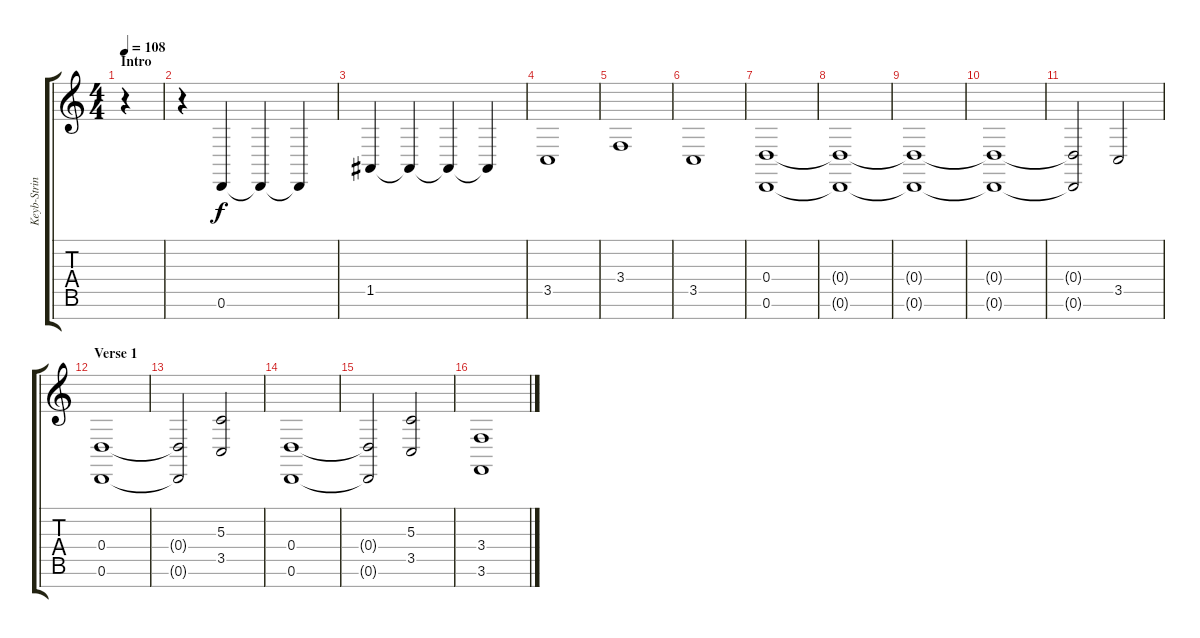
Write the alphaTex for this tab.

\track ("Keyb-Strings 2" "Keyb-Strin") {instrument stringensemble1}
\staff {score tabs}
\tuning (E4 B3 G3 D3 A2 D2 D2) {hide}
\ts (4 4)
\section ("" "Intro")
\tempo 108
\clef g2
\ks c
r.4{dy f instrument stringensemble1} |
r.4 0.6.4 0.6{t}.4 0.6{t}.4 |
1.5.4 1.5{t}.4 1.5{t}.4 1.5{t}.4 |
3.5.1 |
3.4.1 |
3.5.1 |
(0.4 0.6).1 |
(0.4{t} 0.6{t}).1 |
(0.4{t} 0.6{t}).1 |
(0.4{t} 0.6{t}).1 |
(0.4{t} 0.6{t}).2 3.5.2 |
\section ("" "Verse 1")
(0.4 0.6).1 |
(0.4{t} 0.6{t}).2 (5.3 3.5).2 |
(0.4 0.6).1 |
(0.4{t} 0.6{t}).2 (5.3 3.5).2 |
(3.4 3.6).1
